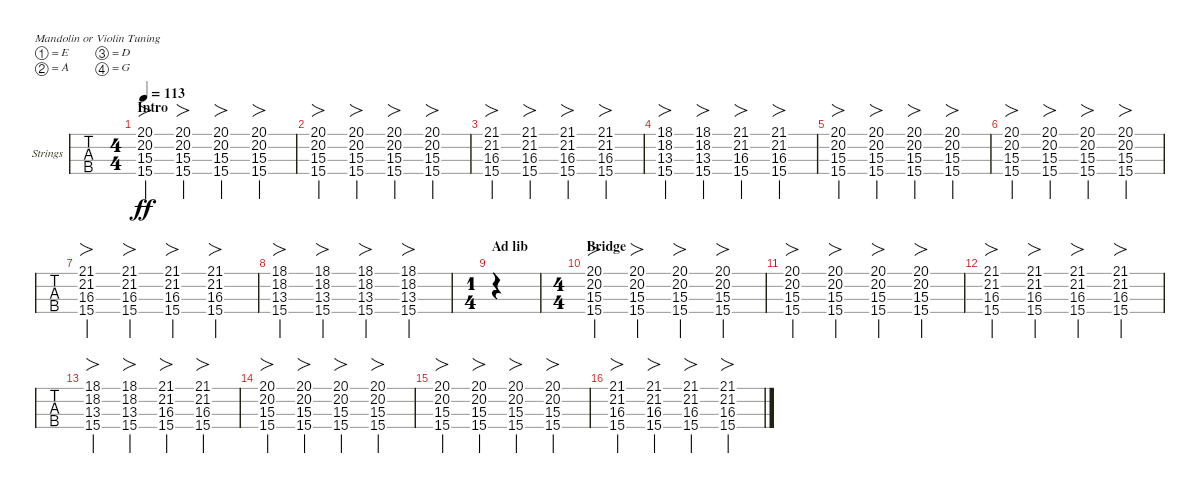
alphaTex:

\defaultSystemsLayout 4
\bracketExtendMode groupsimilarinstruments
\firstSystemTrackNameOrientation horizontal
\otherSystemsTrackNameOrientation horizontal
\track ("Strings" "Strings") {instrument violin}
\staff {tabs}
\tuning (E5 A4 D4 G3)
\ts (4 4)
\section ("" "Intro")
\tempo 113
\clef g2
\ks c
(20.1 15.3 20.2 15.4).4{fo dy ff instrument violin} (20.1 15.3 20.2 15.4).4{fo} (20.1 15.3 20.2 15.4).4{fo} (20.1 15.3 20.2 15.4).4{fo} |
(20.1 15.3 20.2 15.4).4{fo} (20.1 15.3 20.2 15.4).4{fo} (20.1 15.3 20.2 15.4).4{fo} (20.1 15.3 20.2 15.4).4{fo} |
(21.1 16.3 21.2 15.4).4{fo} (21.1 16.3 21.2 15.4).4{fo} (21.1 16.3 21.2 15.4).4{fo} (21.1 16.3 21.2 15.4).4{fo} |
(18.1 13.3 18.2 15.4).4{fo} (18.1 13.3 18.2 15.4).4{fo} (21.1 16.3 21.2 15.4).4{fo} (21.1 16.3 21.2 15.4).4{fo} |
(20.1 15.3 20.2 15.4).4{fo} (20.1 15.3 20.2 15.4).4{fo} (20.1 15.3 20.2 15.4).4{fo} (20.1 15.3 20.2 15.4).4{fo} |
(20.1 15.3 20.2 15.4).4{fo} (20.1 15.3 20.2 15.4).4{fo} (20.1 15.3 20.2 15.4).4{fo} (20.1 15.3 20.2 15.4).4{fo} |
(21.1 16.3 21.2 15.4).4{fo} (21.1 16.3 21.2 15.4).4{fo} (21.1 16.3 21.2 15.4).4{fo} (21.1 16.3 21.2 15.4).4{fo} |
(18.1 13.3 18.2 15.4).4{fo} (18.1 13.3 18.2 15.4).4{fo} (18.1 13.3 18.2 15.4).4{fo} (18.1 13.3 18.2 15.4).4{fo} |
\ts (1 4)
\section ("" "Ad lib")
|
\ts (4 4)
\section ("" "Bridge")
(20.1 15.3 20.2 15.4).4{fo} (20.1 15.3 20.2 15.4).4{fo} (20.1 15.3 20.2 15.4).4{fo} (20.1 15.3 20.2 15.4).4{fo} |
(20.1 15.3 20.2 15.4).4{fo} (20.1 15.3 20.2 15.4).4{fo} (20.1 15.3 20.2 15.4).4{fo} (20.1 15.3 20.2 15.4).4{fo} |
(21.1 16.3 21.2 15.4).4{fo} (21.1 16.3 21.2 15.4).4{fo} (21.1 16.3 21.2 15.4).4{fo} (21.1 16.3 21.2 15.4).4{fo} |
(18.1 13.3 18.2 15.4).4{fo} (18.1 13.3 18.2 15.4).4{fo} (21.1 16.3 21.2 15.4).4{fo} (21.1 16.3 21.2 15.4).4{fo} |
(20.1 15.3 20.2 15.4).4{fo} (20.1 15.3 20.2 15.4).4{fo} (20.1 15.3 20.2 15.4).4{fo} (20.1 15.3 20.2 15.4).4{fo} |
(20.1 15.3 20.2 15.4).4{fo} (20.1 15.3 20.2 15.4).4{fo} (20.1 15.3 20.2 15.4).4{fo} (20.1 15.3 20.2 15.4).4{fo} |
(21.1 16.3 21.2 15.4).4{fo} (21.1 16.3 21.2 15.4).4{fo} (21.1 16.3 21.2 15.4).4{fo} (21.1 16.3 21.2 15.4).4{fo}
